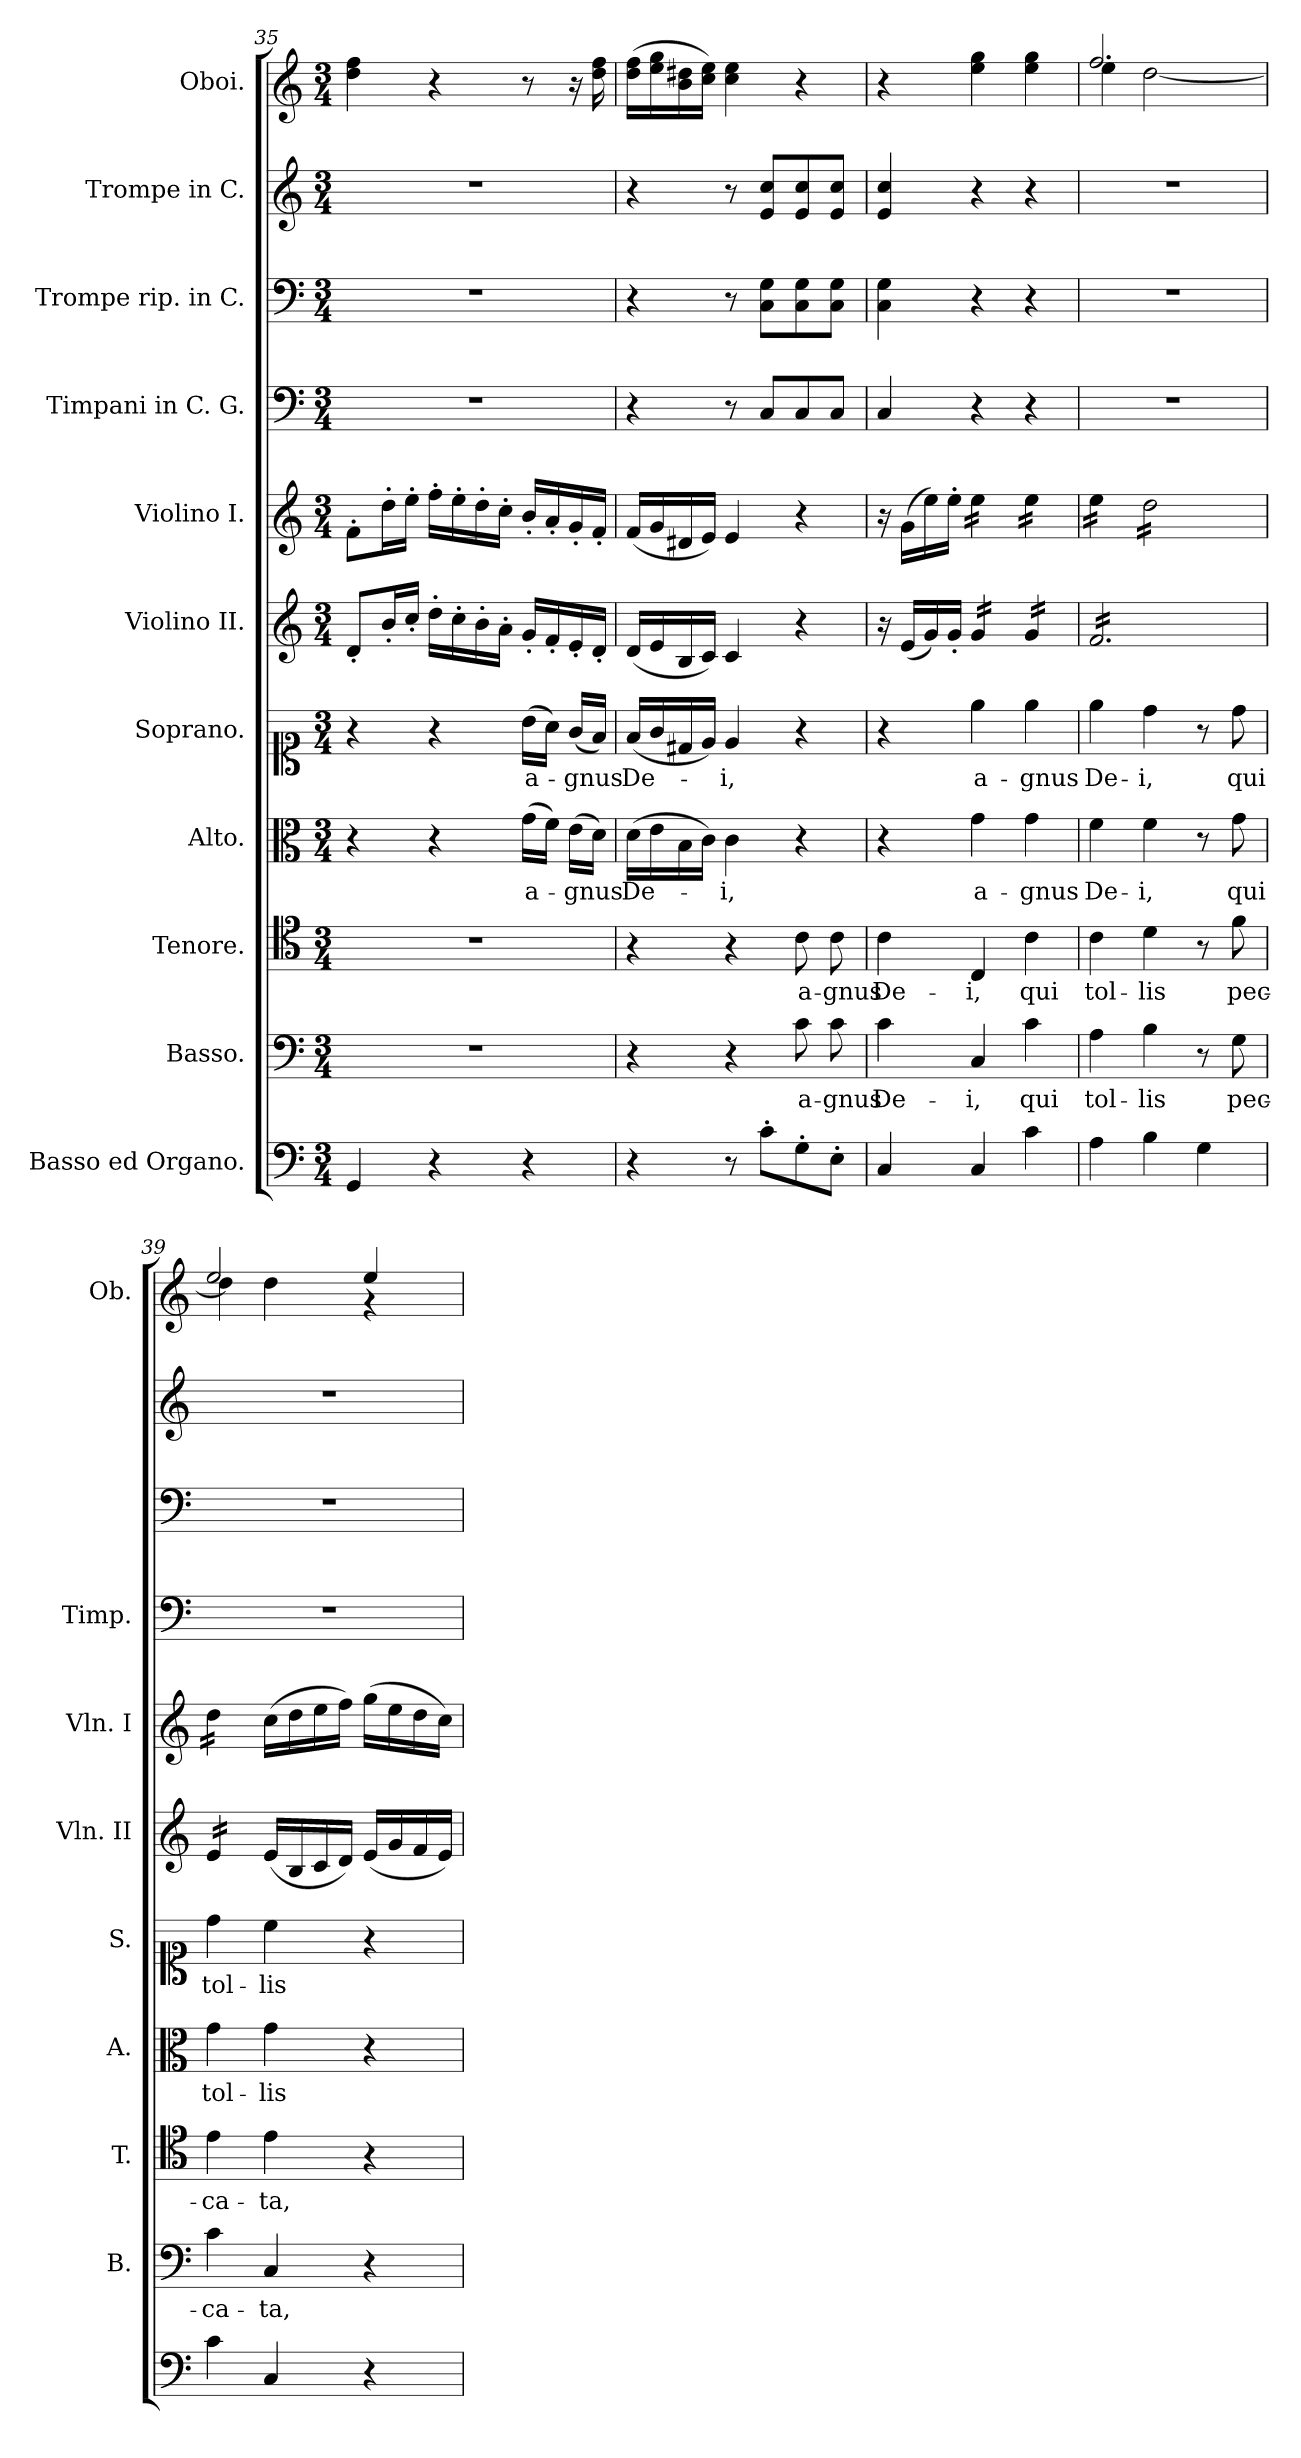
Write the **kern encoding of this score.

**kern	**kern	**text	**kern	**text	**kern	**text	**kern	**text	**kern	**kern	**kern	**kern	**kern	**kern
*part11	*part10	*part10	*part9	*part9	*part8	*part8	*part7	*part7	*part6	*part5	*part4	*part3	*part2	*part1
*staff11	*staff10	*staff10	*staff9	*staff9	*staff8	*staff8	*staff7	*staff7	*staff6	*staff5	*staff4	*staff3	*staff2	*staff1
*I"Basso ed  Organo.	*I"Basso.	*	*I"Tenore.	*	*I"Alto.	*	*I"Soprano.	*	*I"Violino II.	*I"Violino I.	*I"Timpani in C. G.	*I"Trompe rip. in C.	*I"Trompe in C.	*I"Oboi.
*	*I'B.	*	*I'T.	*	*I'A.	*	*I'S.	*	*I'Vln. II	*I'Vln. I	*I'Timp.	*	*	*I'Ob.
*clefF4	*clefF4	*	*clefC4	*	*clefC3	*	*clefC1	*	*clefG2	*clefG2	*clefF4	*clefF4	*clefG2	*clefG2
*k[]	*k[]	*	*k[]	*	*k[]	*	*k[]	*	*k[]	*k[]	*k[]	*k[]	*k[]	*k[]
*M3/4	*M3/4	*	*M3/4	*	*M3/4	*	*M3/4	*	*M3/4	*M3/4	*M3/4	*M3/4	*M3/4	*M3/4
=35	=35	=35	=35	=35	=35	=35	=35	=35	=35	=35	=35	=35	=35	=35
4GG/	2.r	.	2.r	.	4r	.	4r	.	8d'/L	8f'\L	2.r	2.r	2.r	4dd\ 4ff\
.	.	.	.	.	.	.	.	.	16b'/L	16dd'\L	.	.	.	.
.	.	.	.	.	.	.	.	.	16cc'/JJ	16ee'\JJ	.	.	.	.
4r	.	.	.	.	4r	.	4r	.	16dd'\LL	16ff'\LL	.	.	.	4r
.	.	.	.	.	.	.	.	.	16cc'\	16ee'\	.	.	.	.
.	.	.	.	.	.	.	.	.	16b'\	16dd'\	.	.	.	.
.	.	.	.	.	.	.	.	.	16a'\JJ	16cc'\JJ	.	.	.	.
!	!	!	!	!	!	!LO:LY:b	!	!LO:LY:b	!	!	!	!	!	!
4r	.	.	.	.	(>16g\LL	a-	(>16b\LL	a-	16g'/LL	16b'/LL	.	.	.	8r
.	.	.	.	.	16f\JJ)	.	16a\JJ)	.	16f'/	16a'/	.	.	.	.
!	!	!	!	!	!	!LO:LY:b	!	!LO:LY:b	!	!	!	!	!	!
.	.	.	.	.	(>16e\LL	-gnus	(<16g/LL	-gnus	16e'/	16g'/	.	.	.	16r
.	.	.	.	.	16d\JJ)	.	16f/JJ)	.	16d'/JJ	16f'/JJ	.	.	.	16dd\ 16ff\
=36	=36	=36	=36	=36	=36	=36	=36	=36	=36	=36	=36	=36	=36	=36
!	!	!	!	!	!	!LO:LY:b	!	!LO:LY:b	!	!	!	!	!	!
4r	4r	.	4r	.	(>16d\LL	De-	(<16f/LL	De-	(<16d/LL	(<16f/LL	4r	4r	4r	(>16dd\ 16ff\LL
.	.	.	.	.	16e\	.	16g/	.	16e/	16g/	.	.	.	16ee\ 16gg\
.	.	.	.	.	16B\	.	16d#X/	.	16B/	16d#X/	.	.	.	16b\ 16dd#X\
.	.	.	.	.	16c\JJ)	.	16e/JJ)	.	16c/JJ)	16e/JJ)	.	.	.	16cc\ 16ee\JJ)
!	!	!	!	!	!	!LO:LY:b	!	!LO:LY:b	!	!	!	!	!	!
8r	4r	.	4r	.	4c\	-i,	4e/	-i,	4c/	4e/	8r	8r	8r	4cc\ 4ee\
8c'\L	.	.	.	.	.	.	.	.	.	.	8C/L	8C\ 8G\L	8e/ 8cc/L	.
!	!	!LO:LY:b	!	!LO:LY:b	!	!	!	!	!	!	!	!	!	!
8G'\	8c\	a-	8c\	a-	4r	.	4r	.	4r	4r	8C/	8C\ 8G\	8e/ 8cc/	4r
!	!	!LO:LY:b	!	!LO:LY:b	!	!	!	!	!	!	!	!	!	!
8E'\J	8c\	-gnus	8c\	-gnus	.	.	.	.	.	.	8C/J	8C\ 8G\J	8e/ 8cc/J	.
=37	=37	=37	=37	=37	=37	=37	=37	=37	=37	=37	=37	=37	=37	=37
!	!	!LO:LY:b	!	!LO:LY:b	!	!	!	!	!	!	!	!	!	!
4C/	4c\	De-	4c\	De-	4r	.	4r	.	16r	16r	4C/	4C\ 4G\	4e/ 4cc/	4r
.	.	.	.	.	.	.	.	.	(<16e/LL	(>16g\LL	.	.	.	.
.	.	.	.	.	.	.	.	.	16g/)	16ee\)	.	.	.	.
.	.	.	.	.	.	.	.	.	16g'/JJ	16ee'\JJ	.	.	.	.
!	!	!LO:LY:b	!	!LO:LY:b	!	!LO:LY:b	!	!LO:LY:b	!	!	!	!	!	!
*	*	*	*	*	*	*	*	*	*tremolo	*	*	*	*	*
*	*	*	*	*	*	*	*	*	*	*tremolo	*	*	*	*
4C/	4C/	-i,	4C/	-i,	4g\	a-	4ee\	a-	16g/LL	16ee\LL	4r	4r	4r	4ee\ 4gg\
.	.	.	.	.	.	.	.	.	16g/	16ee\	.	.	.	.
.	.	.	.	.	.	.	.	.	16g/	16ee\	.	.	.	.
.	.	.	.	.	.	.	.	.	16g/JJ	16ee\JJ	.	.	.	.
!	!	!LO:LY:b	!	!LO:LY:b	!	!LO:LY:b	!	!LO:LY:b	!	!	!	!	!	!
4c\	4c\	qui	4c\	qui	4g\	-gnus	4ee\	-gnus	16g/LL	16ee\LL	4r	4r	4r	4ee\ 4gg\
.	.	.	.	.	.	.	.	.	16g/	16ee\	.	.	.	.
.	.	.	.	.	.	.	.	.	16g/	16ee\	.	.	.	.
.	.	.	.	.	.	.	.	.	16g/JJ	16ee\JJ	.	.	.	.
=38	=38	=38	=38	=38	=38	=38	=38	=38	=38	=38	=38	=38	=38	=38
!	!	!LO:LY:b	!	!LO:LY:b	!	!LO:LY:b	!	!LO:LY:b	!	!	!	!	!	!
*	*	*	*	*	*	*	*	*	*	*	*	*	*	*^
4A\	4A\	tol-	4c\	tol-	4f\	De-	4ee\	De-	16f/LL	16ee\LL	2.r	2.r	2.r	2.ff/	4ee\
.	.	.	.	.	.	.	.	.	16f/	16ee\	.	.	.	.	.
.	.	.	.	.	.	.	.	.	16f/	16ee\	.	.	.	.	.
.	.	.	.	.	.	.	.	.	16f/	16ee\JJ	.	.	.	.	.
!	!	!LO:LY:b	!	!LO:LY:b	!	!LO:LY:b	!	!LO:LY:b	!	!	!	!	!	!	!
4B\	4B\	-lis	4d\	-lis	4f\	-i,	4dd\	-i,	16f/	16dd\LL	.	.	.	.	[2dd\
.	.	.	.	.	.	.	.	.	16f/	16dd\	.	.	.	.	.
.	.	.	.	.	.	.	.	.	16f/	16dd\	.	.	.	.	.
.	.	.	.	.	.	.	.	.	16f/	16dd\	.	.	.	.	.
4G\	8r	.	8r	.	8r	.	8r	.	16f/	16dd\	.	.	.	.	.
.	.	.	.	.	.	.	.	.	16f/	16dd\	.	.	.	.	.
!	!	!LO:LY:b	!	!LO:LY:b	!	!LO:LY:b	!	!LO:LY:b	!	!	!	!	!	!	!
.	8G\	pec-	8f\	pec-	8g\	qui	8dd\	qui	16f/	16dd\	.	.	.	.	.
.	.	.	.	.	.	.	.	.	16f/JJ	16dd\JJ	.	.	.	.	.
=39	=39	=39	=39	=39	=39	=39	=39	=39	=39	=39	=39	=39	=39	=39	=39
!	!	!LO:LY:b	!	!LO:LY:b	!	!LO:LY:b	!	!LO:LY:b	!	!	!	!	!	!	!
4c\	4c\	-ca-	4e\	-ca-	4g\	tol-	4dd\	tol-	16e/LL	16dd\LL	2.r	2.r	2.r	2ee/	4dd\]
.	.	.	.	.	.	.	.	.	16e/	16dd\	.	.	.	.	.
.	.	.	.	.	.	.	.	.	16e/	16dd\	.	.	.	.	.
.	.	.	.	.	.	.	.	.	16e/JJ	16dd\JJ	.	.	.	.	.
*	*	*	*	*	*	*	*	*	*	*Xtremolo	*	*	*	*	*
*	*	*	*	*	*	*	*	*	*Xtremolo	*	*	*	*	*	*
!	!	!LO:LY:b	!	!LO:LY:b	!	!LO:LY:b	!	!LO:LY:b	!	!	!	!	!	!	!
4C/	4C/	-ta,	4e\	-ta,	4g\	-lis	4cc\	-lis	(<16e/LL	(>16cc\LL	.	.	.	.	4dd\
.	.	.	.	.	.	.	.	.	16B/	16dd\	.	.	.	.	.
.	.	.	.	.	.	.	.	.	16c/	16ee\	.	.	.	.	.
.	.	.	.	.	.	.	.	.	16d/JJ)	16ff\JJ)	.	.	.	.	.
4r	4r	.	4r	.	4r	.	4r	.	(<16e/LL	(>16gg\LL	.	.	.	4ee/	4r
.	.	.	.	.	.	.	.	.	16g/	16ee\	.	.	.	.	.
.	.	.	.	.	.	.	.	.	16f/	16dd\	.	.	.	.	.
.	.	.	.	.	.	.	.	.	16e/JJ)	16cc\JJ)	.	.	.	.	.
*	*	*	*	*	*	*	*	*	*	*	*	*	*	*v	*v
=	=	=	=	=	=	=	=	=	=	=	=	=	=	=
*-	*-	*-	*-	*-	*-	*-	*-	*-	*-	*-	*-	*-	*-	*-
